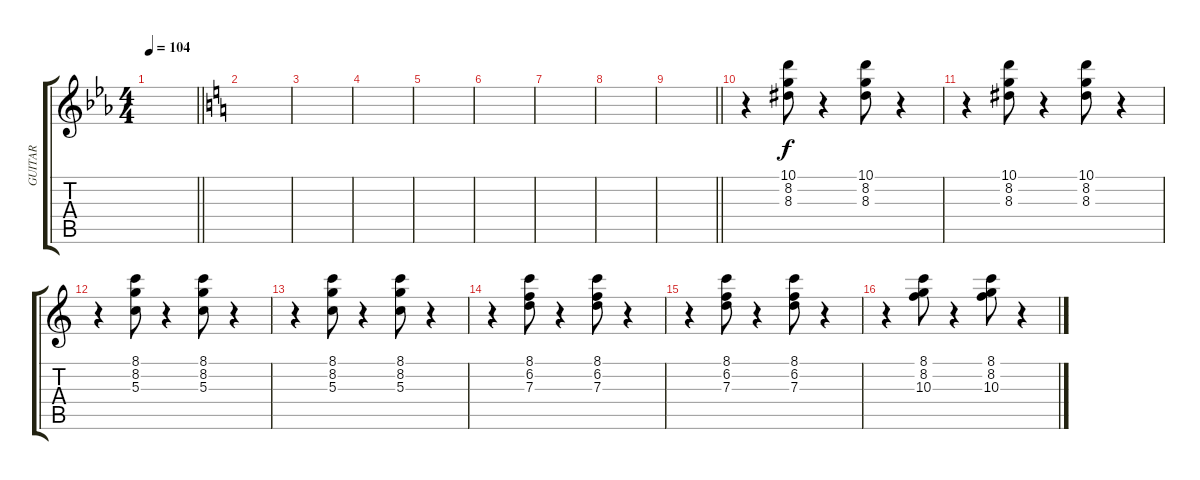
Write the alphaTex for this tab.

\track ("GUITAR" "GUITAR") {instrument electricguitarclean}
\staff {score tabs}
\tuning (E4 B3 G3 D3 A2 E2) {hide}
\ts (4 4)
\tempo 104
\clef g2
\barLineRight lightlight
\ks eb
|
\section ("" "")
\ks c
|
|
|
|
|
|
|
\barLineRight lightlight
|
\section ("" "")
r.4 (10.1 8.2 8.3).8 r.4 (10.1 8.2 8.3).8 r.4 |
r.4 (10.1 8.2 8.3).8 r.4 (10.1 8.2 8.3).8 r.4 |
r.4 (8.1 8.2 5.3).8 r.4 (8.1 8.2 5.3).8 r.4 |
r.4 (8.1 8.2 5.3).8 r.4 (8.1 8.2 5.3).8 r.4 |
r.4 (8.1 6.2 7.3).8 r.4 (8.1 6.2 7.3).8 r.4 |
r.4 (8.1 6.2 7.3).8 r.4 (8.1 6.2 7.3).8 r.4 |
r.4 (8.1 8.2 10.3).8 r.4 (8.1 8.2 10.3).8 r.4
